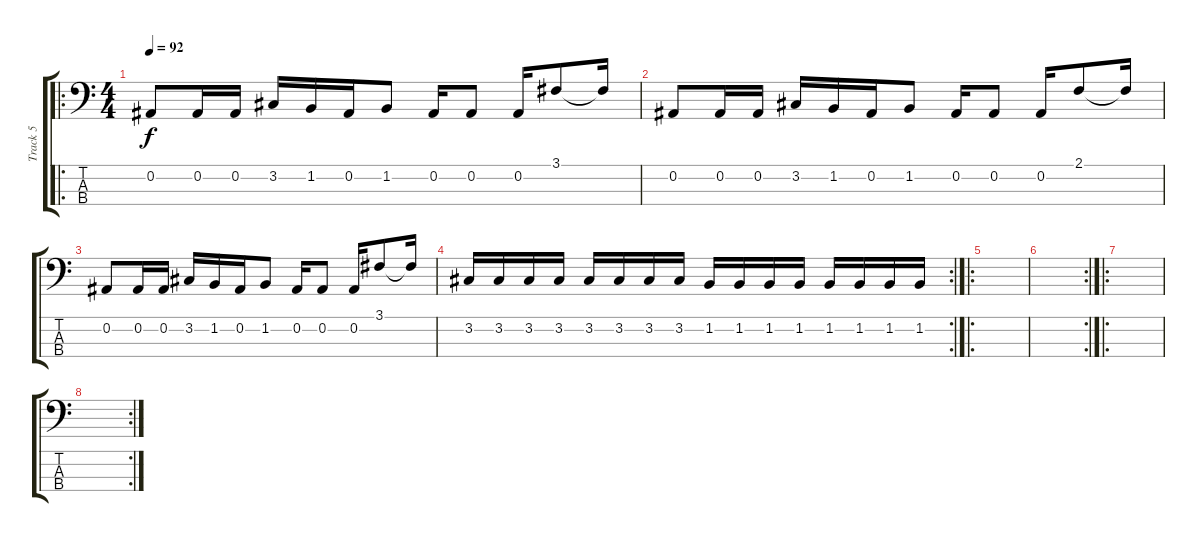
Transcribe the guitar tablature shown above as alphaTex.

\track ("Track 5" "Track 5") {instrument electricbassfinger}
\staff {score tabs}
\tuning (Eb2 Bb1 F1 Bb0) {hide}
\ro
\ts (4 4)
\tempo 92
\clef f4
\ks c
0.2.8{dy f} 0.2.16 0.2.16 3.2.16 1.2.16 0.2.16 1.2.8 0.2.16 0.2.8 0.2.16 3.1.8 3.1{t}.16 |
0.2.8 0.2.16 0.2.16 3.2.16 1.2.16 0.2.16 1.2.8 0.2.16 0.2.8 0.2.16 2.1.8 2.1{t}.16 |
0.2.8 0.2.16 0.2.16 3.2.16 1.2.16 0.2.16 1.2.8 0.2.16 0.2.8 0.2.16 3.1.8 3.1{t}.16 |
\rc 2
3.2.16 3.2.16 3.2.16 3.2.16 3.2.16 3.2.16 3.2.16 3.2.16 1.2.16 1.2.16 1.2.16 1.2.16 1.2.16 1.2.16 1.2.16 1.2.16 |
\ro
|
\rc 2
|
\ro
|
\rc 2
